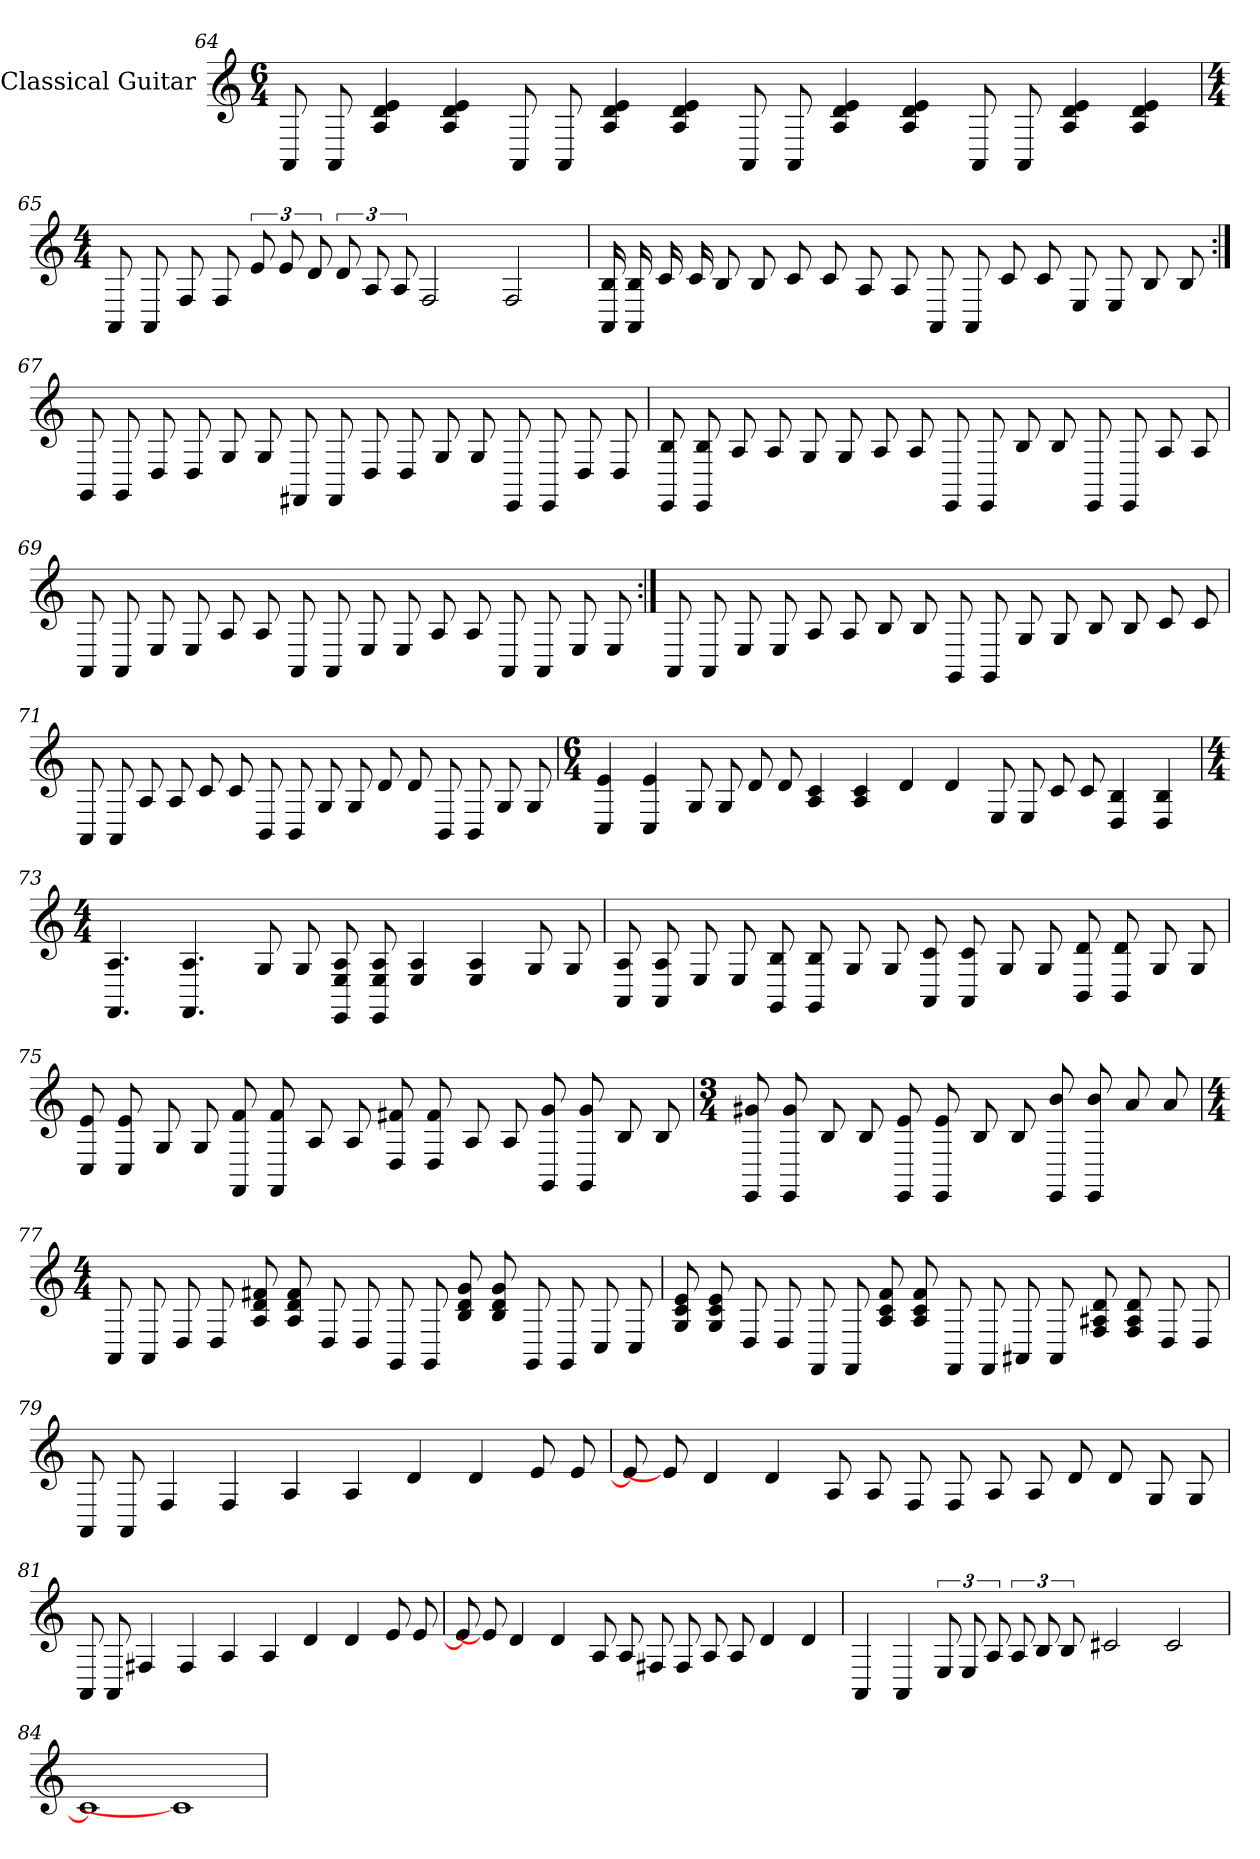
**kern
*part1
*staff1
*I"Classical Guitar
*I'Ac Gtr
*
*k[]
*M6/4
=64
8AA
8AA
4e 4d 4A
4e 4d 4A
8AA
8AA
4e 4d 4A
4e 4d 4A
8AA
8AA
4e 4d 4A
4e 4d 4A
8AA
8AA
4e 4d 4A
4e 4d 4A
=65
*M4/4
8AA
8AA
8F
8F
12e
12e
12d
12d
12A
12A
2F
2F
=66
16B 16AA
16B 16AA
16c
16c
8B
8B
8c
8c
8A
8A
8AA
8AA
8c
8c
8E
8E
8B
8B
=67:|!
8GG
8GG
8D
8D
8G
8G
8FF#
8FF#
8D
8D
8G
8G
8EE
8EE
8D
8D
=68
8B 8EE
8B 8EE
8A
8A
8G
8G
8A
8A
8EE
8EE
8B
8B
8EE
8EE
8A
8A
=69
8AA
8AA
8E
8E
8A
8A
8AA
8AA
8E
8E
8A
8A
8AA
8AA
8E
8E
=70:|!
8AA
8AA
8E
8E
8A
8A
8B
8B
8GG
8GG
8G
8G
8B
8B
8c
8c
=71
8AA
8AA
8A
8A
8c
8c
8BB
8BB
8G
8G
8d
8d
8BB
8BB
8G
8G
=72
*M6/4
4e 4C
4e 4C
8G
8G
8d
8d
4c 4A
4c 4A
4d
4d
8E
8E
8c
8c
4B 4D
4B 4D
=73
*M4/4
4.A 4.FF
4.A 4.FF
8G
8G
8A 8E 8EE
8A 8E 8EE
4A 4E
4A 4E
8G
8G
=74
8A 8AA
8A 8AA
8E
8E
8B 8GG
8B 8GG
8G
8G
8c 8AA
8c 8AA
8G
8G
8d 8BB
8d 8BB
8G
8G
=75
8e 8C
8e 8C
8G
8G
8f 8FF
8f 8FF
8A
8A
8f# 8D
8f# 8D
8A
8A
8g 8GG
8g 8GG
8B
8B
=76
*M3/4
8g# 8EE
8g# 8EE
8B
8B
8e 8EE
8e 8EE
8B
8B
8b 8EE
8b 8EE
8a
8a
=77
*M4/4
8AA
8AA
8D
8D
8f# 8d 8A
8f# 8d 8A
8D
8D
8GG
8GG
8g 8d 8B
8g 8d 8B
8GG
8GG
8C
8C
=78
8e 8c 8G
8e 8c 8G
8D
8D
8FF
8FF
8f 8c 8A
8f 8c 8A
8FF
8FF
8AA#
8AA#
8d 8A# 8F
8d 8A# 8F
8D
8D
=79
8AA
8AA
4F
4F
4A
4A
4d
4d
8e
8e
=80
8e]
8e]
4d
4d
8A
8A
8F
8F
8A
8A
8d
8d
8G
8G
=81
8AA
8AA
4F#
4F#
4A
4A
4d
4d
8e
8e
=82
8e]
8e]
4d
4d
8A
8A
8F#
8F#
8A
8A
4d
4d
=83
4AA
4AA
12E
12E
12A
12A
12B
12B
2c#
2c#
=84
1c#]
1c#]
=
*-
